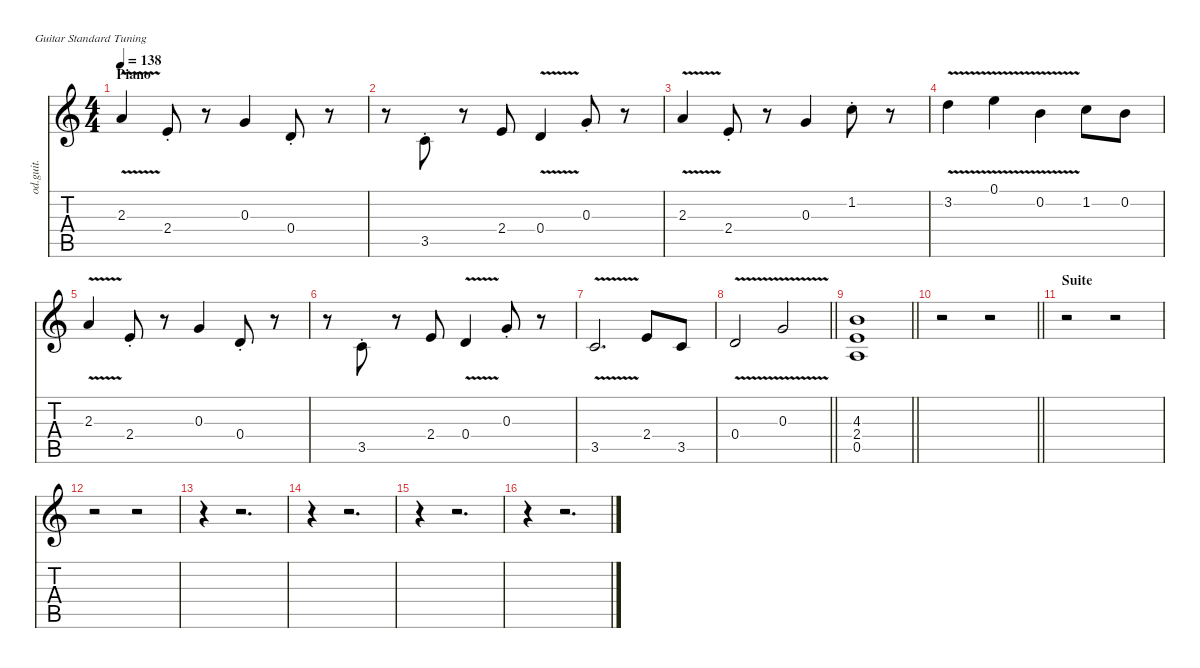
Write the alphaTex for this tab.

\defaultSystemsLayout 4
\hideDynamics
\bracketExtendMode nobrackets
\track ("Hichem" "od.guit.") {instrument overdrivenguitar}
\staff {score tabs}
\tuning (E4 B3 G3 D3 A2 E2)
\ts (4 4)
\section ("" "Piano")
\tempo 138
\clef g2
\ks aminor
2.3{v}.4{dy f beam Up} 2.4{st}.8{beam Up} r.8{beam Up} 0.3.4{beam Up} 0.4{st}.8{beam Up} r.8{beam Up} |
r.8{beam Down} 3.5{st}.8{beam Up} r.8{beam Up} 2.4.8{beam Up} 0.4{v}.4{beam Up} 0.3{st}.8{beam Up} r.8{beam Up} |
2.3{v}.4{beam Up} 2.4{st}.8{beam Up} r.8{beam Up} 0.3.4{beam Up} 1.2{st}.8{beam Down} r.8{beam Down} |
3.2{v}.4{beam Down} 0.1{v}.4{beam Down} 0.2{v}.4{beam Down} 1.2.8{beam Down} 0.2.8{beam Down} |
2.3{v}.4{beam Up} 2.4{st}.8{beam Up} r.8{beam Up} 0.3.4{beam Up} 0.4{st}.8{beam Up} r.8{beam Up} |
r.8{beam Down} 3.5{st}.8{beam Up} r.8{beam Up} 2.4.8{beam Up} 0.4{v}.4{beam Up} 0.3{st}.8{beam Up} r.8{beam Up} |
3.5{v}.2{d beam Up} 2.4.8{beam Up} 3.5.8{beam Up} |
\barLineRight lightlight
0.4{v}.2{beam Up} 0.3{v}.2{beam Up} |
\barLineRight lightlight
(4.3 2.4 0.5).1{beam Up} |
\barLineRight lightlight
r.2{beam Down} r.2{beam Down} |
\section ("" "Suite")
r.2 r.2 |
r.2 r.2 |
r.4 r.2{d} |
r.4 r.2{d} |
r.4 r.2{d} |
r.4 r.2{d}
